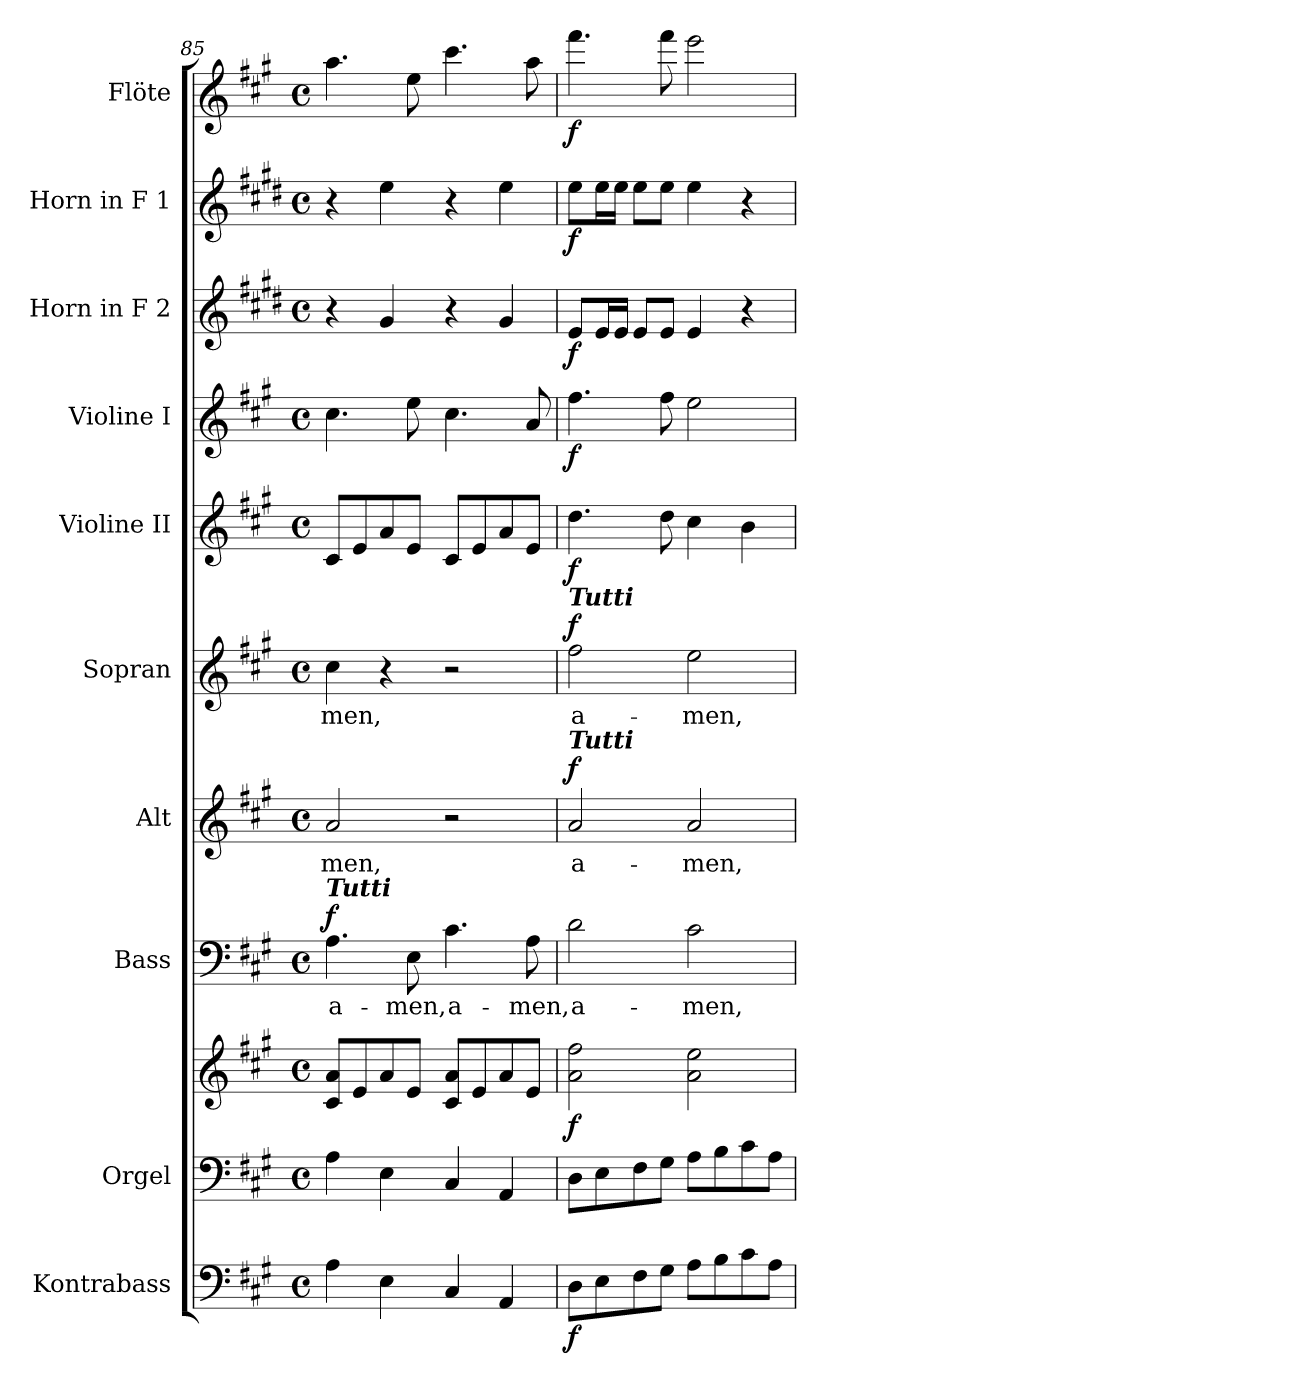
**kern	**dynam	**kern	**kern	**dynam	**kern	**text	**dynam	**kern	**text	**dynam	**kern	**text	**dynam	**kern	**dynam	**kern	**dynam	**kern	**dynam	**kern	**dynam	**kern	**dynam
*part10	*part10	*part9	*part9	*part9	*part8	*part8	*part8	*part7	*part7	*part7	*part6	*part6	*part6	*part5	*part5	*part4	*part4	*part3	*part3	*part2	*part2	*part1	*part1
*staff11	*staff11	*staff10	*staff9	*staff9/10	*staff8	*staff8	*staff8	*staff7	*staff7	*staff7	*staff6	*staff6	*staff6	*staff5	*staff5	*staff4	*staff4	*staff3	*staff3	*staff2	*staff2	*staff1	*staff1
*I"Kontrabass	*	*I"Orgel	*	*	*I"Bass	*	*	*I"Alt	*	*	*I"Sopran	*	*	*I"Violine II	*	*I"Violine I	*	*I"Horn in F 2	*	*I"Horn in F 1	*	*I"Flöte	*
*I'Kb.	*	*I'Org.	*	*	*I'B.	*	*	*I'A.	*	*	*I'S.	*	*	*I'Vl. II	*	*I'Vl. I	*	*	*	*	*	*I'Fl.	*
*clefF4	*	*clefF4	*clefG2	*	*clefF4	*	*	*clefG2	*	*	*clefG2	*	*	*clefG2	*	*clefG2	*	*clefG2	*	*clefG2	*	*clefG2	*
*ITrd7c12	*	*	*	*	*	*	*	*	*	*	*	*	*	*	*	*	*	*ITrd4c7	*	*ITrd4c7	*	*	*
*k[f#c#g#]	*	*k[f#c#g#]	*k[f#c#g#]	*	*k[f#c#g#]	*	*	*k[f#c#g#]	*	*	*k[f#c#g#]	*	*	*k[f#c#g#]	*	*k[f#c#g#]	*	*k[f#c#g#]	*	*k[f#c#g#]	*	*k[f#c#g#]	*
*A:	*	*A:	*A:	*	*A:	*	*	*A:	*	*	*A:	*	*	*A:	*	*A:	*	*A:	*	*A:	*	*A:	*
*M4/4	*	*M4/4	*M4/4	*	*M4/4	*	*	*M4/4	*	*	*M4/4	*	*	*M4/4	*	*M4/4	*	*M4/4	*	*M4/4	*	*M4/4	*
*met(c)	*	*met(c)	*met(c)	*	*met(c)	*	*	*met(c)	*	*	*met(c)	*	*	*met(c)	*	*met(c)	*	*met(c)	*	*met(c)	*	*met(c)	*
=85	=85	=85	=85	=85	=85	=85	=85	=85	=85	=85	=85	=85	=85	=85	=85	=85	=85	=85	=85	=85	=85	=85	=85
!	!	!	!	!	!LO:TX:a:Bi:t=Tutti	!	!	!	!	!	!	!	!	!	!	!	!	!	!	!	!	!	!
!	!	!	!	!	!	!LO:LY:b	!LO:DY:a	!	!LO:LY:b	!	!	!LO:LY:b	!	!	!	!	!	!	!	!	!	!	!
4AA\	.	4A\	8c#/ 8a/L	.	4.A\	a-	f	2a/	-men,	.	4cc#\	-men,	.	8c#/L	.	4.cc#\	.	4r	.	4r	.	4.aa\	.
.	.	.	8e/	.	.	.	.	.	.	.	.	.	.	8e/	.	.	.	.	.	.	.	.	.
4EE\	.	4E\	8a/	.	.	.	.	.	.	.	4r	.	.	8a/	.	.	.	4c#/	.	4a\	.	.	.
!	!	!	!	!	!	!LO:LY:b	!	!	!	!	!	!	!	!	!	!	!	!	!	!	!	!	!
.	.	.	8e/J	.	8E\	-men,	.	.	.	.	.	.	.	8e/J	.	8ee\	.	.	.	.	.	8ee\	.
!	!	!	!	!	!	!LO:LY:b	!	!	!	!	!	!	!	!	!	!	!	!	!	!	!	!	!
4CC#/	.	4C#/	8c#/ 8a/L	.	4.c#\	a-	.	2r	.	.	2r	.	.	8c#/L	.	4.cc#\	.	4r	.	4r	.	4.ccc#\	.
.	.	.	8e/	.	.	.	.	.	.	.	.	.	.	8e/	.	.	.	.	.	.	.	.	.
4AAA/	.	4AA/	8a/	.	.	.	.	.	.	.	.	.	.	8a/	.	.	.	4c#/	.	4a\	.	.	.
!	!	!	!	!	!	!LO:LY:b	!	!	!	!	!	!	!	!	!	!	!	!	!	!	!	!	!
.	.	.	8e/J	.	8A\	-men,	.	.	.	.	.	.	.	8e/J	.	8a/	.	.	.	.	.	8aa\	.
=86	=86	=86	=86	=86	=86	=86	=86	=86	=86	=86	=86	=86	=86	=86	=86	=86	=86	=86	=86	=86	=86	=86	=86
!	!	!	!	!	!	!	!	!	!	!	!LO:TX:a:Bi:t=Tutti	!	!	!	!	!	!	!	!	!	!	!	!
!	!	!	!	!	!	!	!	!LO:TX:a:Bi:t=Tutti	!	!	!	!	!	!	!	!	!	!	!	!	!	!	!
!	!LO:DY:b	!	!	!LO:DY:b	!	!LO:LY:b	!	!	!LO:LY:b	!LO:DY:a	!	!LO:LY:b	!LO:DY:a	!	!LO:DY:b	!	!LO:DY:b	!	!LO:DY:b	!	!LO:DY:b	!	!LO:DY:b
8DD\L	f	8D\L	2a\ 2ff#\	f	2d\	a-	.	2a/	a-	f	2ff#\	a-	f	4.dd\	f	4.ff#\	f	8A/L	f	8a\L	f	4.fff#\	f
8EE\	.	8E\	.	.	.	.	.	.	.	.	.	.	.	.	.	.	.	16A/L	.	16a\L	.	.	.
.	.	.	.	.	.	.	.	.	.	.	.	.	.	.	.	.	.	16A/JJ	.	16a\JJ	.	.	.
8FF#\	.	8F#\	.	.	.	.	.	.	.	.	.	.	.	.	.	.	.	8A/L	.	8a\L	.	.	.
8GG#\J	.	8G#\J	.	.	.	.	.	.	.	.	.	.	.	8dd\	.	8ff#\	.	8A/J	.	8a\J	.	8fff#\	.
!	!	!	!	!	!	!LO:LY:b	!	!	!LO:LY:b	!	!	!LO:LY:b	!	!	!	!	!	!	!	!	!	!	!
8AA\L	.	8A\L	2a\ 2ee\	.	2c#\	-men,	.	2a/	-men,	.	2ee\	-men,	.	4cc#\	.	2ee\	.	4A/	.	4a\	.	2eee\	.
8BB\	.	8B\	.	.	.	.	.	.	.	.	.	.	.	.	.	.	.	.	.	.	.	.	.
8C#\	.	8c#\	.	.	.	.	.	.	.	.	.	.	.	4b\	.	.	.	4r	.	4r	.	.	.
8AA\J	.	8A\J	.	.	.	.	.	.	.	.	.	.	.	.	.	.	.	.	.	.	.	.	.
=	=	=	=	=	=	=	=	=	=	=	=	=	=	=	=	=	=	=	=	=	=	=	=
*-	*-	*-	*-	*-	*-	*-	*-	*-	*-	*-	*-	*-	*-	*-	*-	*-	*-	*-	*-	*-	*-	*-	*-
